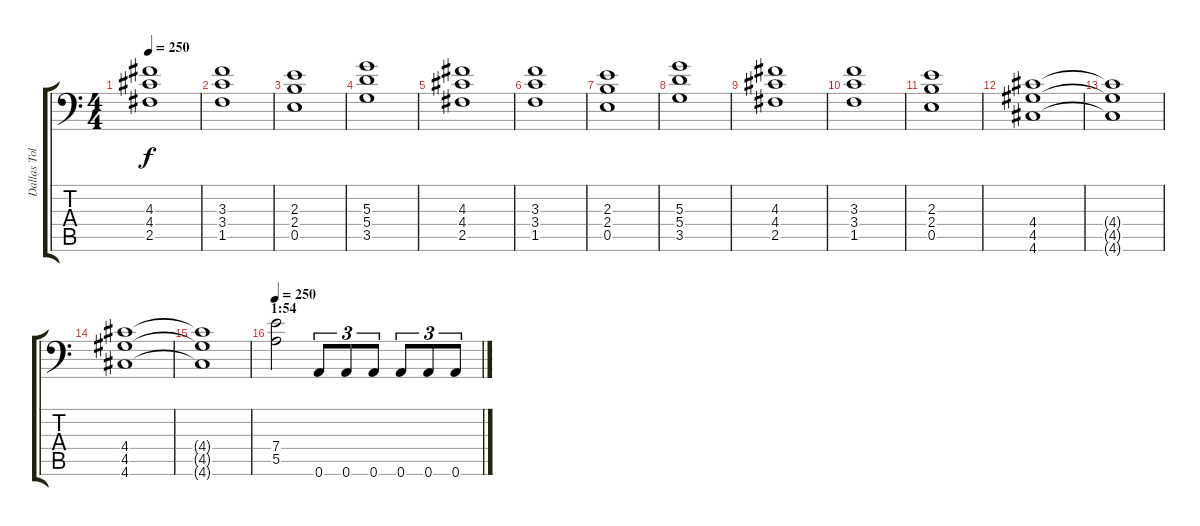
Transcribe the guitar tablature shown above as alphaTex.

\track ("Dallas Toler-Wade" "Dallas Tol") {instrument distortionguitar}
\staff {score tabs}
\tuning (B3 Gb3 D3 A2 E2 A1) {hide}
\ts (4 4)
\tempo 250
\clef f4
\ks c
(4.3 4.4 2.5).1{dy f} |
(3.3 3.4 1.5).1 |
(2.3 2.4 0.5).1 |
(5.3 5.4 3.5).1 |
(4.3 4.4 2.5).1 |
(3.3 3.4 1.5).1 |
(2.3 2.4 0.5).1 |
(5.3 5.4 3.5).1 |
(4.3 4.4 2.5).1 |
(3.3 3.4 1.5).1 |
(2.3 2.4 0.5).1 |
(4.4 4.5 4.6).1 |
(4.4{t} 4.5{t} 4.6{t}).1 |
(4.4 4.5 4.6).1 |
(4.4{t} 4.5{t} 4.6{t}).1 |
\section ("" "1:54")
\tempo 250
(7.4 5.5).2 0.6.8{tu (3 2)} 0.6.8{tu (3 2)} 0.6.8{tu (3 2)} 0.6.8{tu (3 2)} 0.6.8{tu (3 2)} 0.6.8{tu (3 2)}
